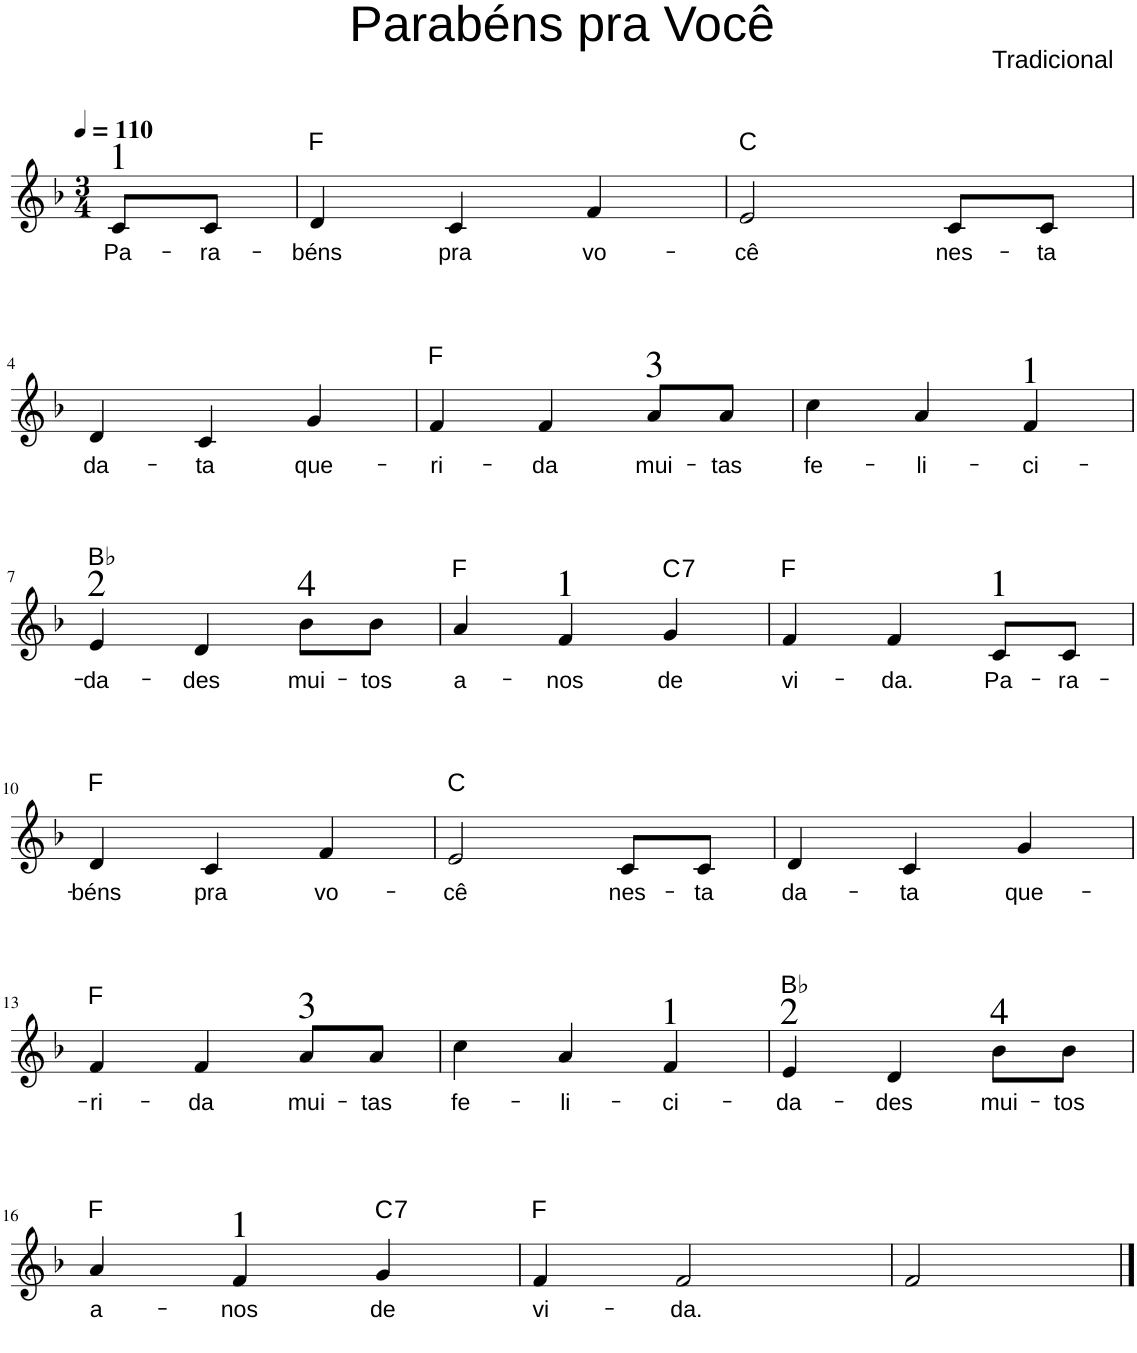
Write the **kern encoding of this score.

**kern	**text	**harte
*part1	*part1	*part1
*staff1	*staff1	*
*I"Piano	*	*
*I'Pno	*	*
!!LO:PB:g=z
*clefG2	*	*
*k[b-]	*	*
*M3/4	*	*
*MM110	*	*
=1	=1	=1
!LO:TX:a:t=Parabéns pra Você	!	!
!LO:TX:a:t=Tradicional	!	!
!	!LO:LY:b	!
8c/L	Pa-	.
!	!LO:LY:b	!
8c/J	-ra-	.
=2	=2	=2
!	!LO:LY:b	!
4d/	-béns	F:maj
!	!LO:LY:b	!
4c/	pra	.
!	!LO:LY:b	!
4f/	vo-	.
=3	=3	=3
!	!LO:LY:b	!
2e/	-cê	C:maj
!	!LO:LY:b	!
8c/L	nes-	.
!	!LO:LY:b	!
8c/J	-ta	.
!!LO:LB:g=z
=4	=4	=4
!	!LO:LY:b	!
4d/	da-	.
!	!LO:LY:b	!
4c/	-ta	.
!	!LO:LY:b	!
4g/	que-	.
=5	=5	=5
!	!LO:LY:b	!
4f/	-ri-	F:maj
!	!LO:LY:b	!
4f/	-da	.
!	!LO:LY:b	!
8a/L	mui-	.
!	!LO:LY:b	!
8a/J	-tas	.
=6	=6	=6
!	!LO:LY:b	!
4cc\	fe-	.
!	!LO:LY:b	!
4a/	-li-	.
!	!LO:LY:b	!
4f/	-ci-	.
!!LO:LB:g=z
=7	=7	=7
!	!LO:LY:b	!
4e/	-da-	Bb:maj
!	!LO:LY:b	!
4d/	-des	.
!	!LO:LY:b	!
8b-\L	mui-	.
!	!LO:LY:b	!
8b-\J	-tos	.
=8	=8	=8
!	!LO:LY:b	!
4a/	a-	F:maj
!	!LO:LY:b	!
4f/	-nos	.
!	!LO:LY:b	!LO:H:kt=7
4g/	de	C:7
=9	=9	=9
!	!LO:LY:b	!
4f/	vi-	F:maj
!	!LO:LY:b	!
4f/	-da.	.
!	!LO:LY:b	!
8c/L	Pa-	.
!	!LO:LY:b	!
8c/J	-ra-	.
!!LO:LB:g=z
=10	=10	=10
!	!LO:LY:b	!
4d/	-béns	F:maj
!	!LO:LY:b	!
4c/	pra	.
!	!LO:LY:b	!
4f/	vo-	.
=11	=11	=11
!	!LO:LY:b	!
2e/	-cê	C:maj
!	!LO:LY:b	!
8c/L	nes-	.
!	!LO:LY:b	!
8c/J	-ta	.
=12	=12	=12
!	!LO:LY:b	!
4d/	da-	.
!	!LO:LY:b	!
4c/	-ta	.
!	!LO:LY:b	!
4g/	que-	.
!!LO:LB:g=z
=13	=13	=13
!	!LO:LY:b	!
4f/	-ri-	F:maj
!	!LO:LY:b	!
4f/	-da	.
!	!LO:LY:b	!
8a/L	mui-	.
!	!LO:LY:b	!
8a/J	-tas	.
=14	=14	=14
!	!LO:LY:b	!
4cc\	fe-	.
!	!LO:LY:b	!
4a/	-li-	.
!	!LO:LY:b	!
4f/	-ci-	.
=15	=15	=15
!	!LO:LY:b	!
4e/	-da-	Bb:maj
!	!LO:LY:b	!
4d/	-des	.
!	!LO:LY:b	!
8b-\L	mui-	.
!	!LO:LY:b	!
8b-\J	-tos	.
!!LO:LB:g=z
=16	=16	=16
!	!LO:LY:b	!
4a/	a-	F:maj
!	!LO:LY:b	!
4f/	-nos	.
!	!LO:LY:b	!LO:H:kt=7
4g/	de	C:7
=17	=17	=17
!	!LO:LY:b	!
4f/	vi-	F:maj
!	!LO:LY:b	!
2f/	-da.	.
=18	=18	=18
2f/	.	.
==	==	==
*-	*-	*-
